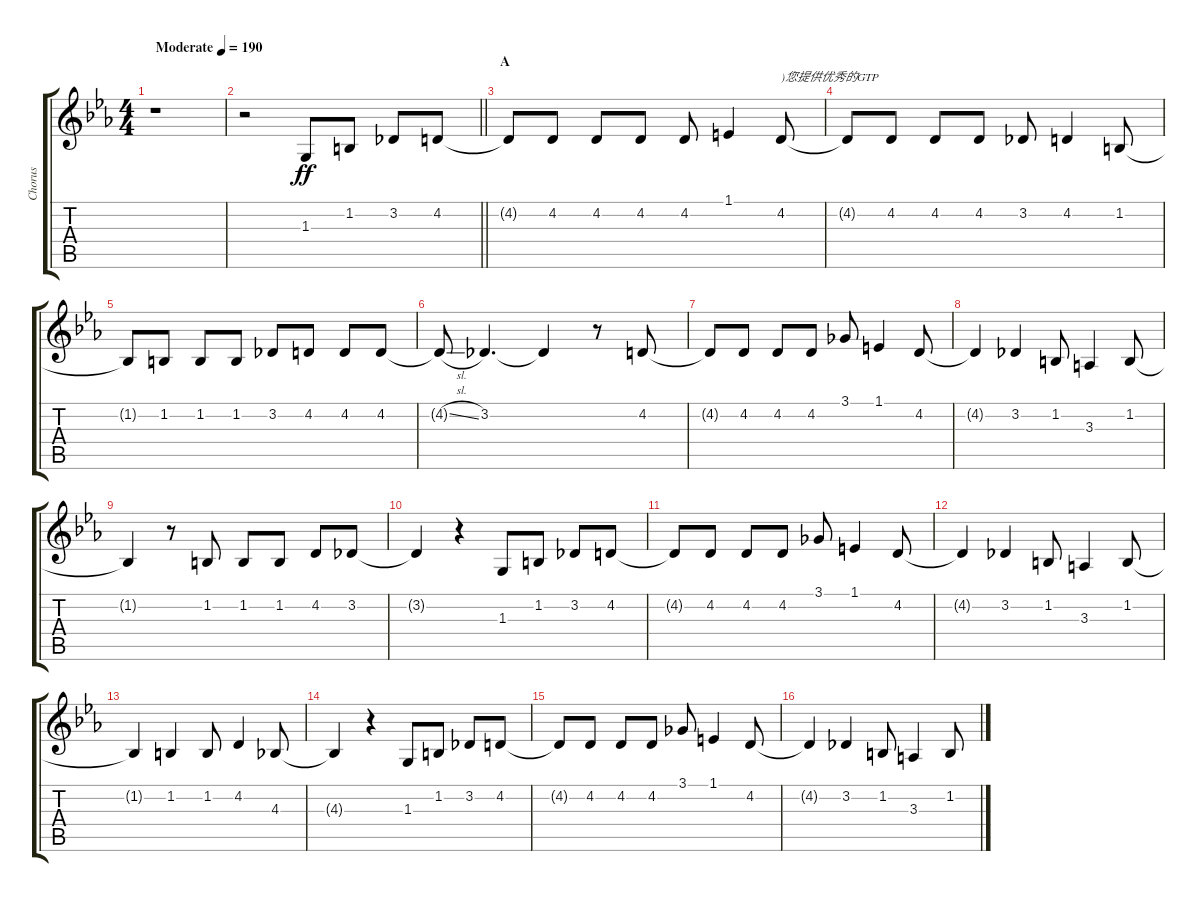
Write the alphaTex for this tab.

\track ("Chorus" "Chorus") {instrument violin}
\staff {score tabs}
\tuning (Eb4 Bb3 Gb3 Db3 Ab2 Eb2) {hide}
\ts (4 4)
\tempo (190 "Moderate")
\clef g2
\ks eb
r.1{dy ff instrument violin} |
\barLineRight lightlight
r.2 1.3.8 1.2.8 3.2.8 4.2.8 |
\section ("" "A")
4.2{t}.8 4.2.8 4.2.8 4.2.8 4.2.8 1.1.4 4.2.8{txt ")您提供优秀的GTP"} |
4.2{t}.8 4.2.8 4.2.8 4.2.8 3.2.8 4.2.4 1.2.8 |
1.2{t}.8 1.2.8 1.2.8 1.2.8 3.2.8 4.2.8 4.2.8 4.2.8 |
4.2{sl t}.8 3.2.4{d} 3.2{t}.4 r.8 4.2.8 |
4.2{t}.8 4.2.8 4.2.8 4.2.8 3.1.8 1.1.4 4.2.8 |
4.2{t}.4 3.2.4 1.2.8 3.3.4 1.2.8 |
1.2{t}.4 r.8 1.2.8 1.2.8 1.2.8 4.2.8 3.2.8 |
3.2{t}.4 r.4 1.3.8 1.2.8 3.2.8 4.2.8 |
4.2{t}.8 4.2.8 4.2.8 4.2.8 3.1.8 1.1.4 4.2.8 |
4.2{t}.4 3.2.4 1.2.8 3.3.4 1.2.8 |
1.2{t}.4 1.2.4 1.2.8 4.2.4 4.3.8 |
4.3{t}.4 r.4 1.3.8 1.2.8 3.2.8 4.2.8 |
4.2{t}.8 4.2.8 4.2.8 4.2.8 3.1.8 1.1.4 4.2.8 |
4.2{t}.4 3.2.4 1.2.8 3.3.4 1.2.8
